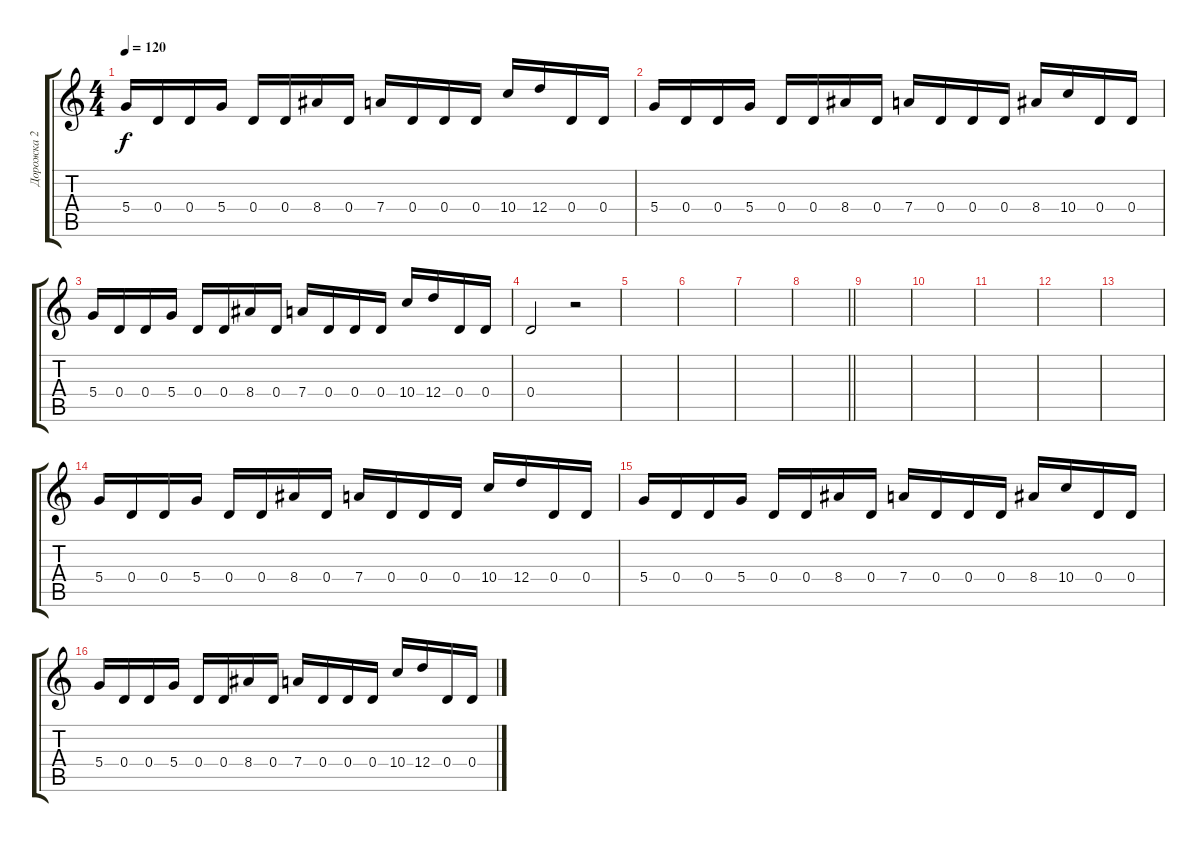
\track ("Дорожка 2" "Дорожка 2") {instrument distortionguitar}
\staff {score tabs}
\tuning (E4 B3 G3 D3 A2 E2) {hide}
\ts (4 4)
\tempo 120
\clef g2
\ks c
5.4.16{dy f} 0.4.16 0.4.16 5.4.16 0.4.16 0.4.16 8.4.16 0.4.16 7.4.16 0.4.16 0.4.16 0.4.16 10.4.16 12.4.16 0.4.16 0.4.16 |
5.4.16 0.4.16 0.4.16 5.4.16 0.4.16 0.4.16 8.4.16 0.4.16 7.4.16 0.4.16 0.4.16 0.4.16 8.4.16 10.4.16 0.4.16 0.4.16 |
5.4.16 0.4.16 0.4.16 5.4.16 0.4.16 0.4.16 8.4.16 0.4.16 7.4.16 0.4.16 0.4.16 0.4.16 10.4.16 12.4.16 0.4.16 0.4.16 |
0.4.2 r.2 |
|
|
|
\barLineRight lightlight
|
|
|
|
|
|
5.4.16 0.4.16 0.4.16 5.4.16 0.4.16 0.4.16 8.4.16 0.4.16 7.4.16 0.4.16 0.4.16 0.4.16 10.4.16 12.4.16 0.4.16 0.4.16 |
5.4.16 0.4.16 0.4.16 5.4.16 0.4.16 0.4.16 8.4.16 0.4.16 7.4.16 0.4.16 0.4.16 0.4.16 8.4.16 10.4.16 0.4.16 0.4.16 |
5.4.16 0.4.16 0.4.16 5.4.16 0.4.16 0.4.16 8.4.16 0.4.16 7.4.16 0.4.16 0.4.16 0.4.16 10.4.16 12.4.16 0.4.16 0.4.16
